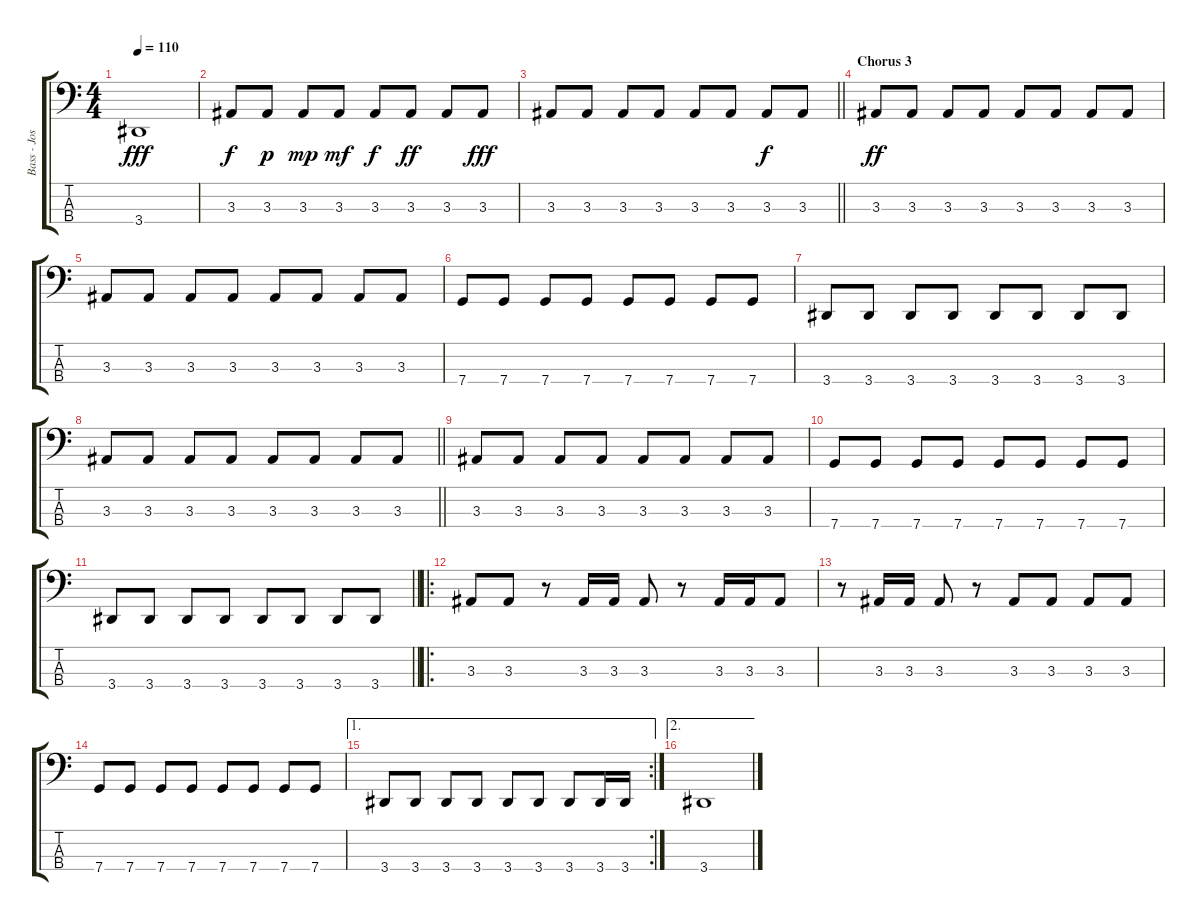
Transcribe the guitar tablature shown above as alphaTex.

\track ("Bass - Joshua Woodard" "Bass - Jos") {instrument electricbassfinger}
\staff {score tabs}
\tuning (F2 C2 G1 C1) {hide}
\ts (4 4)
\tempo 110
\clef f4
\ks c
3.4.1{dy fff} |
3.3.8{dy f} 3.3.8{dy p} 3.3.8{dy mp} 3.3.8{dy mf} 3.3.8{dy f} 3.3.8{dy ff} 3.3.8 3.3.8{dy fff} |
\barLineRight lightlight
3.3.8 3.3.8 3.3.8 3.3.8 3.3.8 3.3.8 3.3.8{dy f} 3.3.8 |
\section ("" "Chorus 3")
3.3.8{dy ff} 3.3.8 3.3.8 3.3.8 3.3.8 3.3.8 3.3.8 3.3.8 |
3.3.8 3.3.8 3.3.8 3.3.8 3.3.8 3.3.8 3.3.8 3.3.8 |
7.4.8 7.4.8 7.4.8 7.4.8 7.4.8 7.4.8 7.4.8 7.4.8 |
3.4.8 3.4.8 3.4.8 3.4.8 3.4.8 3.4.8 3.4.8 3.4.8 |
\barLineRight lightlight
3.3.8 3.3.8 3.3.8 3.3.8 3.3.8 3.3.8 3.3.8 3.3.8 |
\section ("" "")
3.3.8 3.3.8 3.3.8 3.3.8 3.3.8 3.3.8 3.3.8 3.3.8 |
7.4.8 7.4.8 7.4.8 7.4.8 7.4.8 7.4.8 7.4.8 7.4.8 |
\barLineRight lightlight
3.4.8 3.4.8 3.4.8 3.4.8 3.4.8 3.4.8 3.4.8 3.4.8 |
\ro
3.3.8 3.3.8 r.8 3.3.16 3.3.16 3.3.8 r.8 3.3.16 3.3.16 3.3.8 |
r.8 3.3.16 3.3.16 3.3.8 r.8 3.3.8 3.3.8 3.3.8 3.3.8 |
7.4.8 7.4.8 7.4.8 7.4.8 7.4.8 7.4.8 7.4.8 7.4.8 |
\ae 1
\rc 2
3.4.8 3.4.8 3.4.8 3.4.8 3.4.8 3.4.8 3.4.8 3.4.16 3.4.16 |
\ae 2
3.4.1
